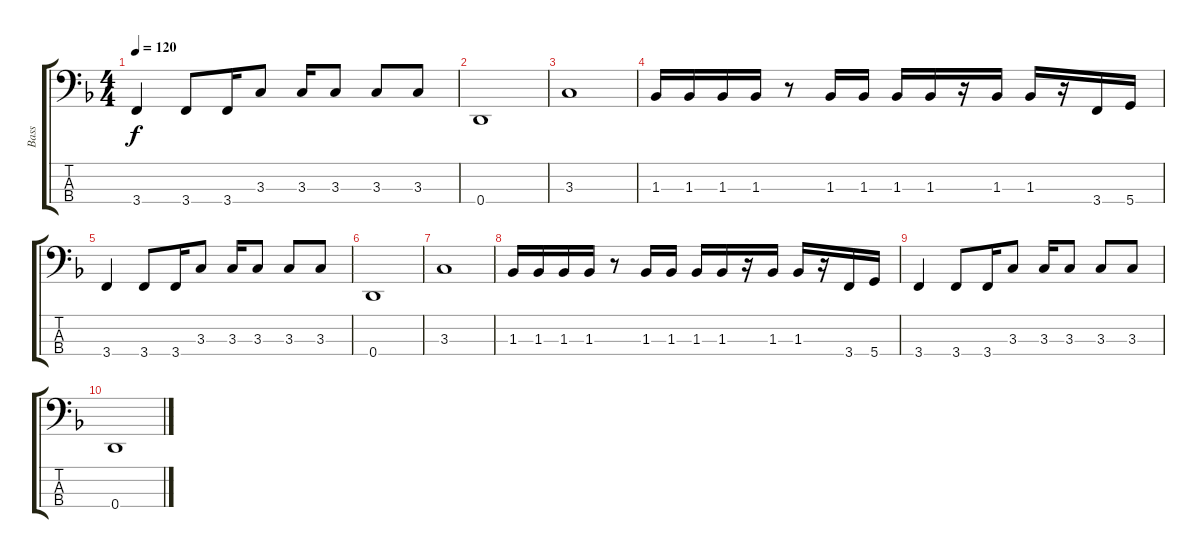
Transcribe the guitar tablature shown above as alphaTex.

\track ("Bass" "Bass") {instrument electricbassfinger}
\staff {score tabs}
\tuning (G2 D2 A1 D1) {hide}
\ts (4 4)
\tempo 120
\clef f4
\ks dminor
3.4.4{dy f} 3.4.8 3.4.16 3.3.8 3.3.16 3.3.8 3.3.8 3.3.8 |
0.4.1 |
3.3.1 |
1.3.16 1.3.16 1.3.16 1.3.16 r.8 1.3.16 1.3.16 1.3.16 1.3.16 r.16 1.3.16 1.3.16 r.16 3.4.16 5.4.16 |
3.4.4 3.4.8 3.4.16 3.3.8 3.3.16 3.3.8 3.3.8 3.3.8 |
0.4.1 |
3.3.1 |
1.3.16 1.3.16 1.3.16 1.3.16 r.8 1.3.16 1.3.16 1.3.16 1.3.16 r.16 1.3.16 1.3.16 r.16 3.4.16 5.4.16 |
3.4.4 3.4.8 3.4.16 3.3.8 3.3.16 3.3.8 3.3.8 3.3.8 |
0.4.1
